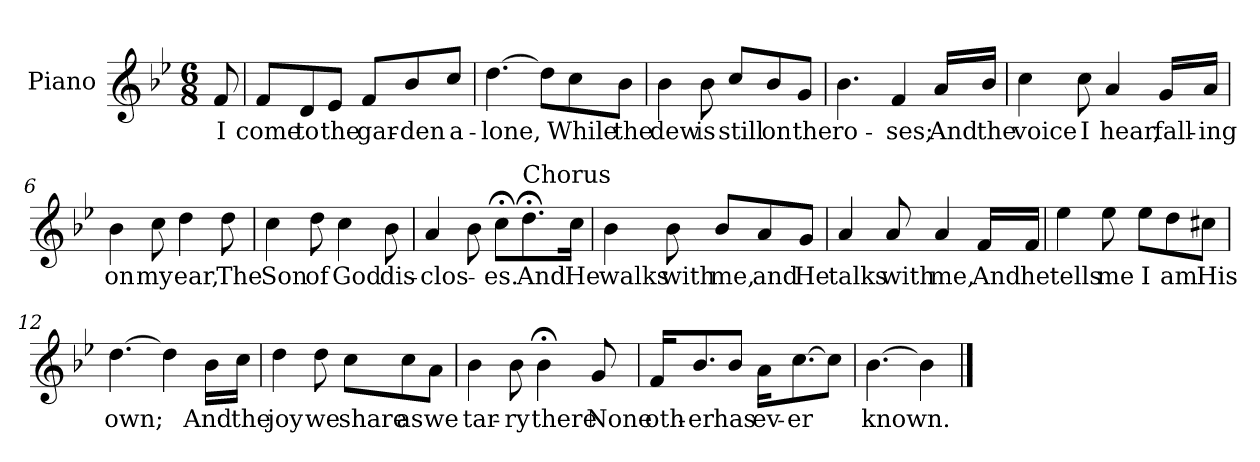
**kern	**text
*part1	*part1
*staff1	*staff1
*I"Piano	*
*I'Pno.	*
*clefG2	*
*k[b-e-]	*
*M6/8	*
=	=
!	!LO:LY:b
8f/	I
=1	=1
!	!LO:LY:b
8f/L	come
!	!LO:LY:b
8d/	to
!	!LO:LY:b
8e-/J	the
!	!LO:LY:b
8f/L	gar-
!	!LO:LY:b
8b-/	-den
!	!LO:LY:b
8cc/J	a-
=2	=2
!	!LO:LY:b
[4.dd\	-lone,
8dd\L]	.
!	!LO:LY:b
8cc\	While
!	!LO:LY:b
8b-\J	the
=3	=3
!	!LO:LY:b
4b-\	dew
!	!LO:LY:b
8b-\	is
!	!LO:LY:b
8cc/L	still
!	!LO:LY:b
8b-/	on
!	!LO:LY:b
8g/J	the
!!LO:LB:g=z
=4	=4
!	!LO:LY:b
4.b-\	ro-
!	!LO:LY:b
4f/	-ses;
!	!LO:LY:b
16a/LL	And
!	!LO:LY:b
16b-/JJ	the
=5	=5
!	!LO:LY:b
4cc\	voice
!	!LO:LY:b
8cc\	I
!	!LO:LY:b
4a/	hear,
!	!LO:LY:b
16g/LL	fall-
!	!LO:LY:b
16a/JJ	-ing
=6	=6
!	!LO:LY:b
4b-\	on
!	!LO:LY:b
8cc\	my
!	!LO:LY:b
4dd\	ear,
!	!LO:LY:b
8dd\	The
!!LO:LB:g=z
=7	=7
!	!LO:LY:b
4cc\	Son
!	!LO:LY:b
8dd\	of
!	!LO:LY:b
4cc\	God
!	!LO:LY:b
8b-\	dis-
=8	=8
!	!LO:LY:b
4a/	-clos-
8b-\	.
!	!LO:LY:b
8cc;<\L	-es.
!LO:TX:a:t=Chorus	!
!	!LO:LY:b
8.dd;<\	And
!	!LO:LY:b
16cc\Jk	He
=9	=9
!	!LO:LY:b
4b-\	walks
!	!LO:LY:b
8b-\	with
!	!LO:LY:b
8b-/L	me,
!	!LO:LY:b
8a/	and
!	!LO:LY:b
8g/J	He
!!LO:LB:g=z
=10	=10
!	!LO:LY:b
4a/	talks
!	!LO:LY:b
8a/	with
!	!LO:LY:b
4a/	me,
!	!LO:LY:b
16f/LL	And
!	!LO:LY:b
16f/JJ	he
=11	=11
!	!LO:LY:b
4ee-\	tells
!	!LO:LY:b
8ee-\	me
!	!LO:LY:b
8ee-\L	I
!	!LO:LY:b
8dd\	am
!	!LO:LY:b
8cc#X\J	His
=12	=12
!	!LO:LY:b
[4.dd\	own;
4dd\]	.
!	!LO:LY:b
16b-\LL	And
!	!LO:LY:b
16cc\JJ	the
=13	=13
!	!LO:LY:b
4dd\	joy
!	!LO:LY:b
8dd\	we
!	!LO:LY:b
8cc\L	share
!	!LO:LY:b
8cc\	as
!	!LO:LY:b
8a\J	we
!!LO:LB:g=z
=14	=14
!	!LO:LY:b
4b-\	tar-
!	!LO:LY:b
8b-\	-ry
!	!LO:LY:b
4b-;<\	there
!	!LO:LY:b
8g/	None
=15	=15
!	!LO:LY:b
16f/KL	oth-
!	!LO:LY:b
8.b-/	-er
!	!LO:LY:b
8b-/J	has
!	!LO:LY:b
16a\KL	ev-
!	!LO:LY:b
[8.cc\	-er
8cc\J]	.
=16	=16
!	!LO:LY:b
[4.b-\	known.
4b-\]	.
==	==
*-	*-
